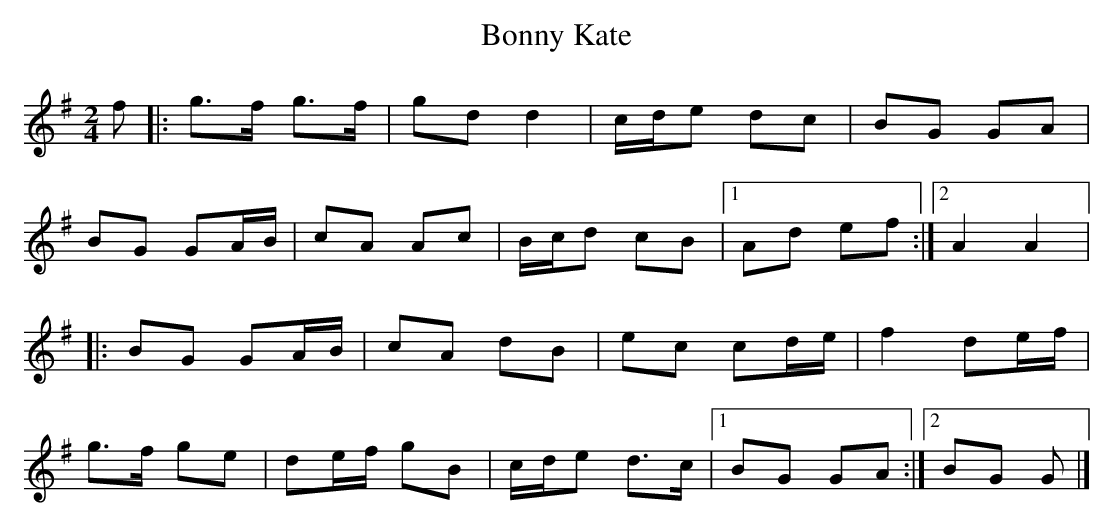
X:1
T:Bonny Kate
M:2/4
L:1/8
K:G
f|: g>f g>f | gd d2 | c/d/e dc | BG GA |
BG GA/B/ | cA Ac | B/c/d cB |1 Ad ef :|2 A2 A2 |:
BG GA/B/ | cA dB | ec cd/e/ | f2 de/f/ |
g>f ge | de/f/ gB | c/d/e d>c |1 BG GA :|2 BG G |]
